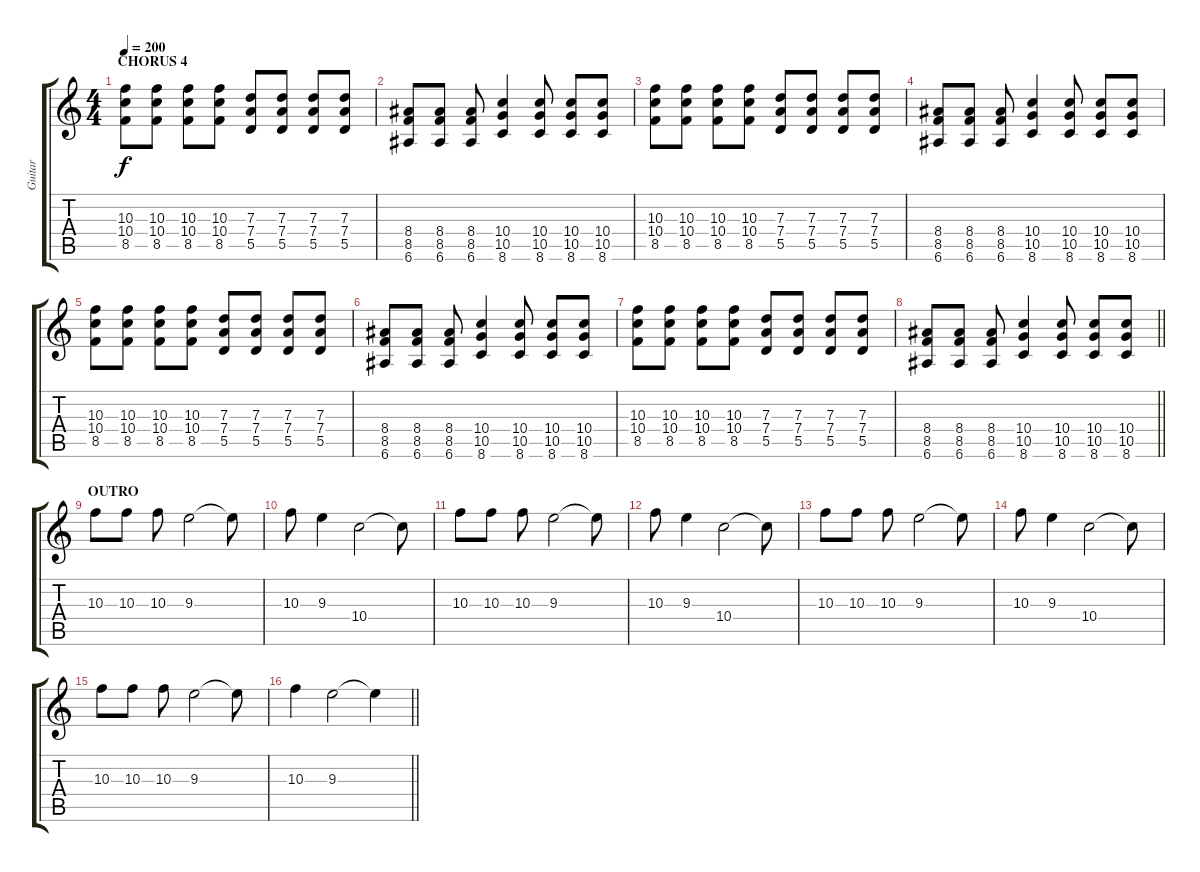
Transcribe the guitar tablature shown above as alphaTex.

\track ("Guitar" "Guitar") {instrument overdrivenguitar}
\staff {score tabs}
\tuning (E4 B3 G3 D3 A2 E2) {hide}
\ts (4 4)
\section ("" "CHORUS 4")
\tempo 200
\clef g2
\ks c
(10.3 10.4 8.5).8{dy f} (10.3 10.4 8.5).8 (10.3 10.4 8.5).8 (10.3 10.4 8.5).8 (7.3 7.4 5.5).8 (7.3 7.4 5.5).8 (7.3 7.4 5.5).8 (7.3 7.4 5.5).8 |
(8.4 8.5 6.6).8 (8.4 8.5 6.6).8 (8.4 8.5 6.6).8 (10.4 10.5 8.6).4 (10.4 10.5 8.6).8 (10.4 10.5 8.6).8 (10.4 10.5 8.6).8 |
(10.3 10.4 8.5).8 (10.3 10.4 8.5).8 (10.3 10.4 8.5).8 (10.3 10.4 8.5).8 (7.3 7.4 5.5).8 (7.3 7.4 5.5).8 (7.3 7.4 5.5).8 (7.3 7.4 5.5).8 |
(8.4 8.5 6.6).8 (8.4 8.5 6.6).8 (8.4 8.5 6.6).8 (10.4 10.5 8.6).4 (10.4 10.5 8.6).8 (10.4 10.5 8.6).8 (10.4 10.5 8.6).8 |
(10.3 10.4 8.5).8 (10.3 10.4 8.5).8 (10.3 10.4 8.5).8 (10.3 10.4 8.5).8 (7.3 7.4 5.5).8 (7.3 7.4 5.5).8 (7.3 7.4 5.5).8 (7.3 7.4 5.5).8 |
(8.4 8.5 6.6).8 (8.4 8.5 6.6).8 (8.4 8.5 6.6).8 (10.4 10.5 8.6).4 (10.4 10.5 8.6).8 (10.4 10.5 8.6).8 (10.4 10.5 8.6).8 |
(10.3 10.4 8.5).8 (10.3 10.4 8.5).8 (10.3 10.4 8.5).8 (10.3 10.4 8.5).8 (7.3 7.4 5.5).8 (7.3 7.4 5.5).8 (7.3 7.4 5.5).8 (7.3 7.4 5.5).8 |
\barLineRight lightlight
(8.4 8.5 6.6).8 (8.4 8.5 6.6).8 (8.4 8.5 6.6).8 (10.4 10.5 8.6).4 (10.4 10.5 8.6).8 (10.4 10.5 8.6).8 (10.4 10.5 8.6).8 |
\section ("" "OUTRO")
10.3.8 10.3.8 10.3.8 9.3.2 9.3{t}.8 |
10.3.8 9.3.4 10.4.2 10.4{t}.8 |
10.3.8 10.3.8 10.3.8 9.3.2 9.3{t}.8 |
10.3.8 9.3.4 10.4.2 10.4{t}.8 |
10.3.8 10.3.8 10.3.8 9.3.2 9.3{t}.8 |
10.3.8 9.3.4 10.4.2 10.4{t}.8 |
10.3.8 10.3.8 10.3.8 9.3.2 9.3{t}.8 |
\barLineRight lightlight
10.3.4 9.3.2 9.3{t}.4
